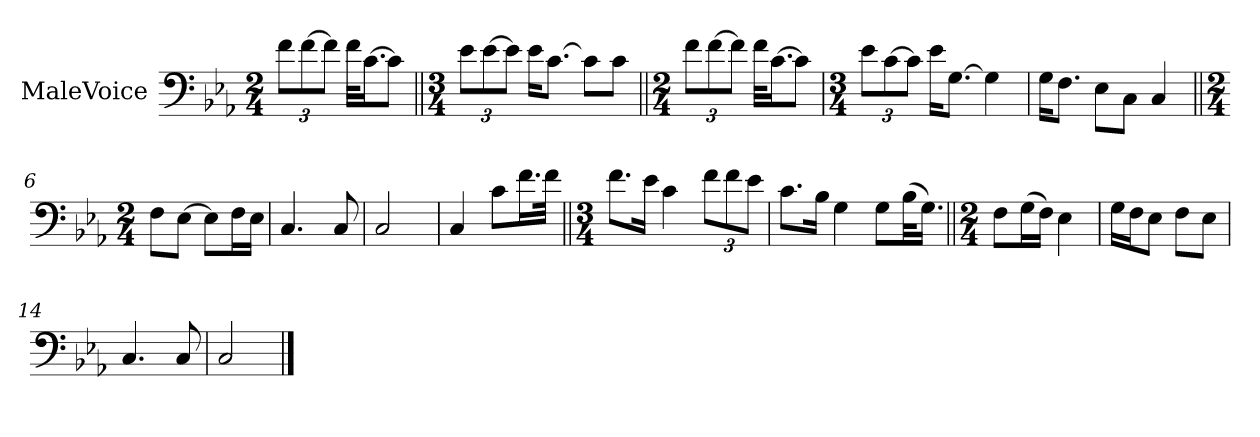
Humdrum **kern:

**kern
*part1
*staff1
*I"MaleVoice
*clefF4
*k[b-e-a-]
*M2/4
*MM56
=1
12f\L
[12f\
12f\J]
32f\KLL
[16.c\J
8c\J]
=2||
*M3/4
12e-\L
[12e-\
12e-\J]
16e-\KL
[8.c\J
8c\L]
8c\J
=3||
*M2/4
12f\L
[12f\
12f\J]
32f\KLL
[16.c\J
8c\J]
=4
*M3/4
12e-\L
[12c\
12c\J]
16e-\KL
[8.G\J
4G]
=5
16G\KL
8.F\J
8E-\L
8C\J
4C
=6||
*M2/4
8F\L
[8E-\J
8E-\L]
16F\L
16E-\JJ
=7
4.C
8C
=8
2C
=9
4C
8c\L
16.f\L
32f\JJk
=10||
*M3/4
8.f\L
16e-\Jk
4c
12f\L
12f\
12e-\J
=11
8.c\L
16B-\Jk
4G
8G\L
(32B-\KL
16.G\JJ)
=12||
*M2/4
8F\L
(16G\L
16F\JJ)
4E-
=13
16G\LL
16F\J
8E-\J
8F\L
8E-\J
=14
4.C
8C
=15
2C
==
*-
